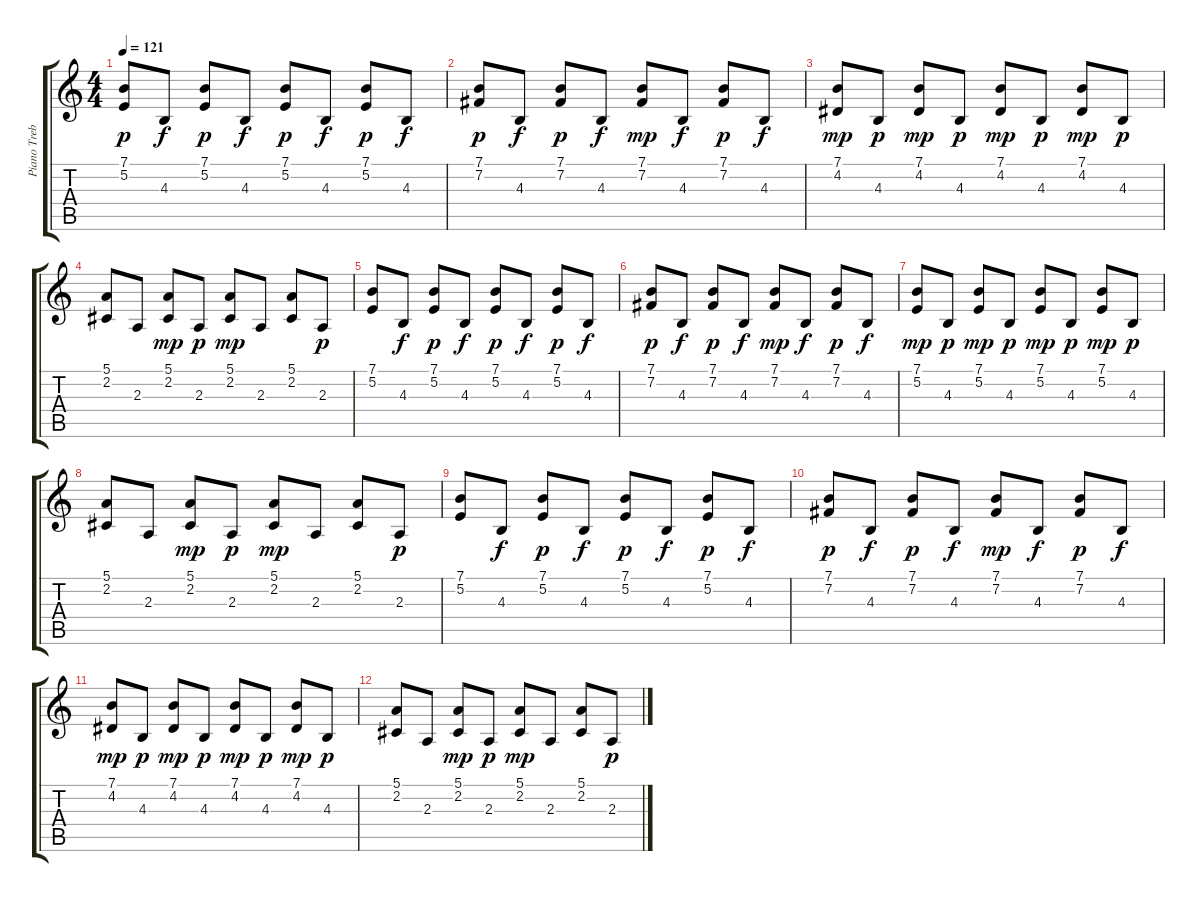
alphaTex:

\track ("Piano Treble (Jonathan Cain)" "Piano Treb") {instrument acousticgrandpiano}
\staff {score tabs}
\tuning (E4 B3 G3 D3 A2 E2) {hide}
\ts (4 4)
\tempo 121
\clef g2
\ks c
(7.1 5.2).8{dy p} 4.3.8{dy f} (7.1 5.2).8{dy p} 4.3.8{dy f} (7.1 5.2).8{dy p} 4.3.8{dy f} (7.1 5.2).8{dy p} 4.3.8{dy f} |
(7.1 7.2).8{dy p} 4.3.8{dy f} (7.1 7.2).8{dy p} 4.3.8{dy f} (7.1 7.2).8{dy mp} 4.3.8{dy f} (7.1 7.2).8{dy p} 4.3.8{dy f} |
(7.1 4.2).8{dy mp} 4.3.8{dy p} (7.1 4.2).8{dy mp} 4.3.8{dy p} (7.1 4.2).8{dy mp} 4.3.8{dy p} (7.1 4.2).8{dy mp} 4.3.8{dy p} |
(5.1 2.2).8 2.3.8 (5.1 2.2).8{dy mp} 2.3.8{dy p} (5.1 2.2).8{dy mp} 2.3.8 (5.1 2.2).8 2.3.8{dy p} |
(7.1 5.2).8 4.3.8{dy f} (7.1 5.2).8{dy p} 4.3.8{dy f} (7.1 5.2).8{dy p} 4.3.8{dy f} (7.1 5.2).8{dy p} 4.3.8{dy f} |
(7.1 7.2).8{dy p} 4.3.8{dy f} (7.1 7.2).8{dy p} 4.3.8{dy f} (7.1 7.2).8{dy mp} 4.3.8{dy f} (7.1 7.2).8{dy p} 4.3.8{dy f} |
(7.1 5.2).8{dy mp} 4.3.8{dy p} (7.1 5.2).8{dy mp} 4.3.8{dy p} (7.1 5.2).8{dy mp} 4.3.8{dy p} (7.1 5.2).8{dy mp} 4.3.8{dy p} |
(5.1 2.2).8 2.3.8 (5.1 2.2).8{dy mp} 2.3.8{dy p} (5.1 2.2).8{dy mp} 2.3.8 (5.1 2.2).8 2.3.8{dy p} |
(7.1 5.2).8 4.3.8{dy f} (7.1 5.2).8{dy p} 4.3.8{dy f} (7.1 5.2).8{dy p} 4.3.8{dy f} (7.1 5.2).8{dy p} 4.3.8{dy f} |
(7.1 7.2).8{dy p} 4.3.8{dy f} (7.1 7.2).8{dy p} 4.3.8{dy f} (7.1 7.2).8{dy mp} 4.3.8{dy f} (7.1 7.2).8{dy p} 4.3.8{dy f} |
(7.1 4.2).8{dy mp} 4.3.8{dy p} (7.1 4.2).8{dy mp} 4.3.8{dy p} (7.1 4.2).8{dy mp} 4.3.8{dy p} (7.1 4.2).8{dy mp} 4.3.8{dy p} |
(5.1 2.2).8 2.3.8 (5.1 2.2).8{dy mp} 2.3.8{dy p} (5.1 2.2).8{dy mp} 2.3.8 (5.1 2.2).8 2.3.8{dy p}
